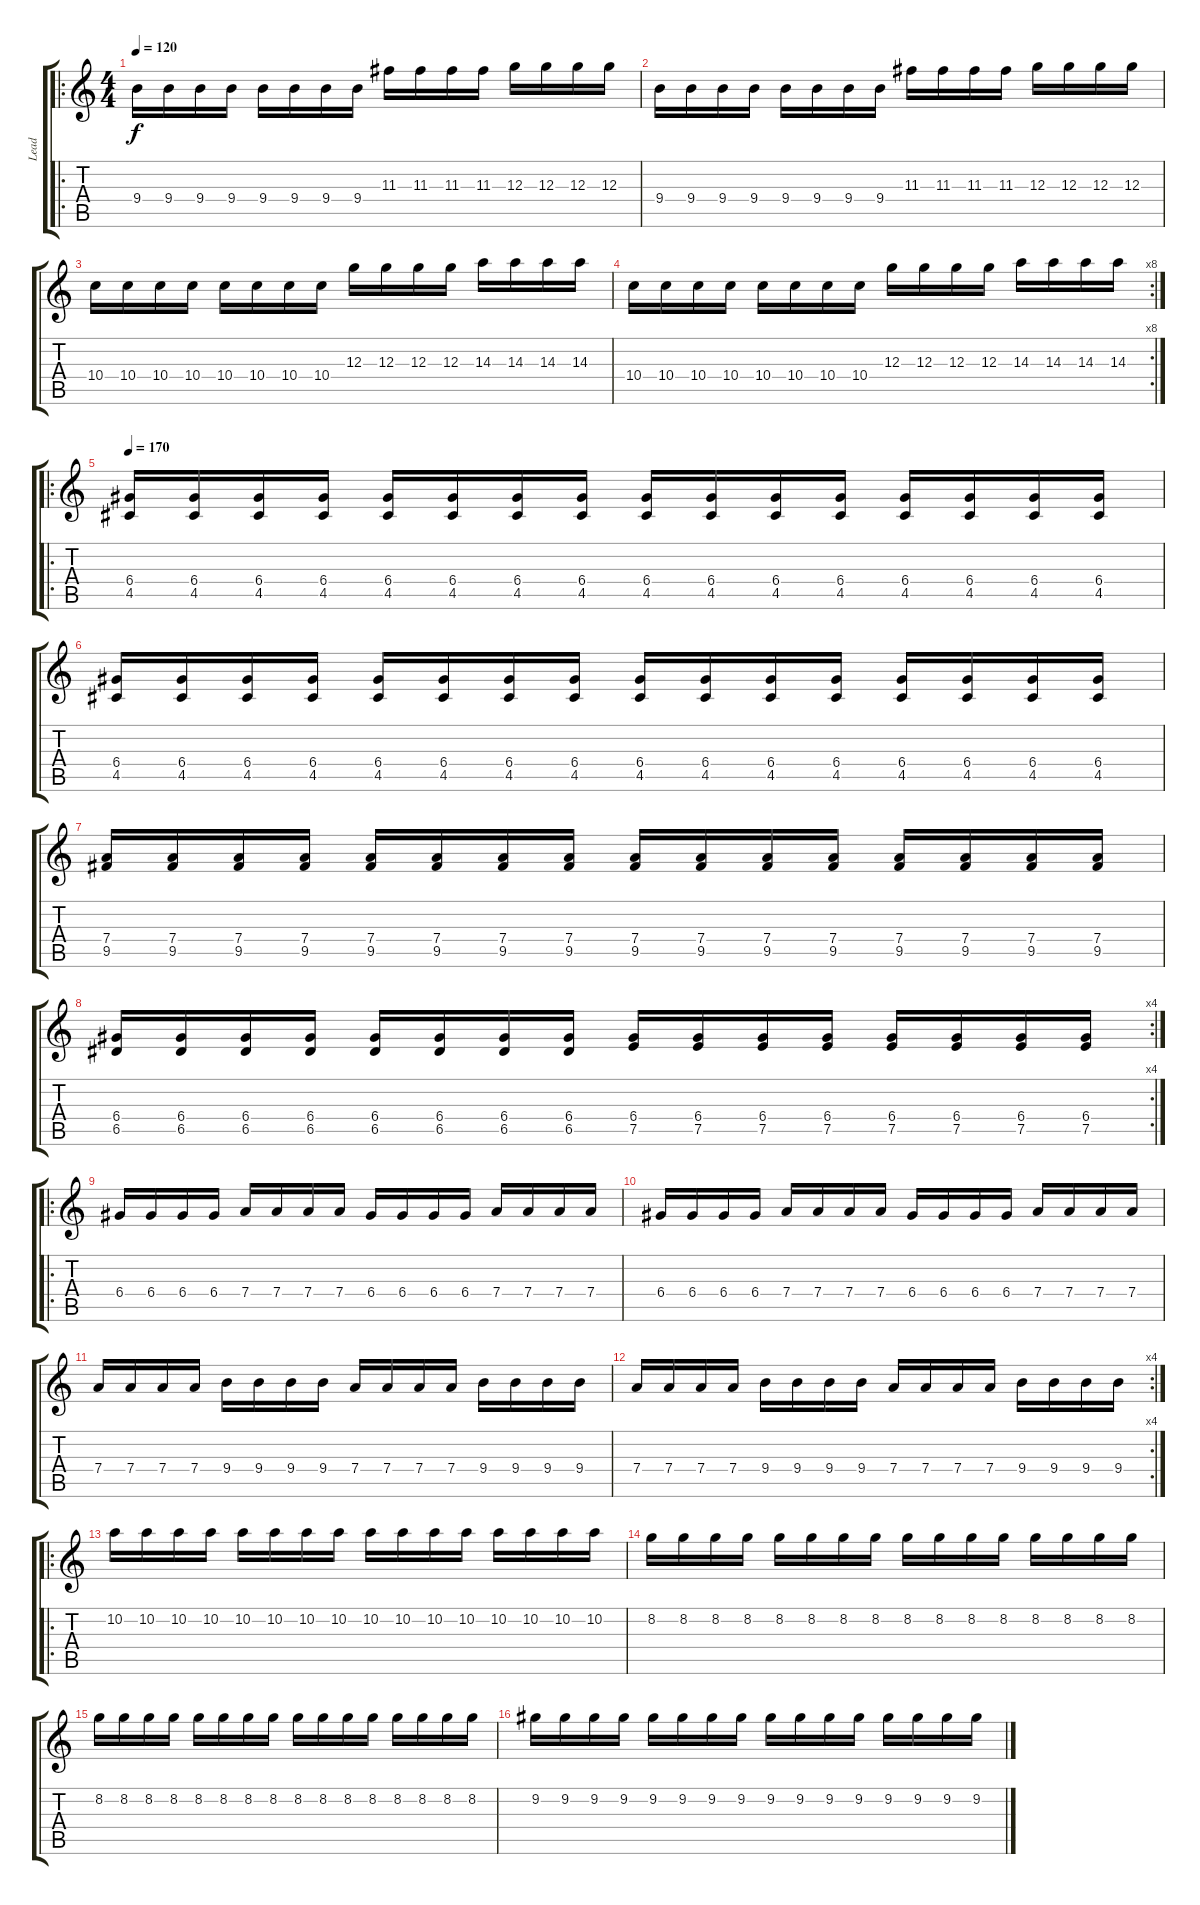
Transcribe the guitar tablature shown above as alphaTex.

\track ("Lead" "Lead") {instrument distortionguitar}
\staff {score tabs}
\tuning (E4 B3 G3 D3 A2 E2) {hide}
\ro
\ts (4 4)
\tempo 120
\clef g2
\ks c
9.4.16{dy f} 9.4.16 9.4.16 9.4.16 9.4.16 9.4.16 9.4.16 9.4.16 11.3.16 11.3.16 11.3.16 11.3.16 12.3.16 12.3.16 12.3.16 12.3.16 |
9.4.16 9.4.16 9.4.16 9.4.16 9.4.16 9.4.16 9.4.16 9.4.16 11.3.16 11.3.16 11.3.16 11.3.16 12.3.16 12.3.16 12.3.16 12.3.16 |
10.4.16 10.4.16 10.4.16 10.4.16 10.4.16 10.4.16 10.4.16 10.4.16 12.3.16 12.3.16 12.3.16 12.3.16 14.3.16 14.3.16 14.3.16 14.3.16 |
\rc 8
10.4.16 10.4.16 10.4.16 10.4.16 10.4.16 10.4.16 10.4.16 10.4.16 12.3.16 12.3.16 12.3.16 12.3.16 14.3.16 14.3.16 14.3.16 14.3.16 |
\ro
\tempo 170
(6.4 4.5).16 (6.4 4.5).16 (6.4 4.5).16 (6.4 4.5).16 (6.4 4.5).16 (6.4 4.5).16 (6.4 4.5).16 (6.4 4.5).16 (6.4 4.5).16 (6.4 4.5).16 (6.4 4.5).16 (6.4 4.5).16 (6.4 4.5).16 (6.4 4.5).16 (6.4 4.5).16 (6.4 4.5).16 |
(6.4 4.5).16 (6.4 4.5).16 (6.4 4.5).16 (6.4 4.5).16 (6.4 4.5).16 (6.4 4.5).16 (6.4 4.5).16 (6.4 4.5).16 (6.4 4.5).16 (6.4 4.5).16 (6.4 4.5).16 (6.4 4.5).16 (6.4 4.5).16 (6.4 4.5).16 (6.4 4.5).16 (6.4 4.5).16 |
(7.4 9.5).16 (7.4 9.5).16 (7.4 9.5).16 (7.4 9.5).16 (7.4 9.5).16 (7.4 9.5).16 (7.4 9.5).16 (7.4 9.5).16 (7.4 9.5).16 (7.4 9.5).16 (7.4 9.5).16 (7.4 9.5).16 (7.4 9.5).16 (7.4 9.5).16 (7.4 9.5).16 (7.4 9.5).16 |
\rc 4
(6.4 6.5).16 (6.4 6.5).16 (6.4 6.5).16 (6.4 6.5).16 (6.4 6.5).16 (6.4 6.5).16 (6.4 6.5).16 (6.4 6.5).16 (6.4 7.5).16 (6.4 7.5).16 (6.4 7.5).16 (6.4 7.5).16 (6.4 7.5).16 (6.4 7.5).16 (6.4 7.5).16 (6.4 7.5).16 |
\ro
6.4.16 6.4.16 6.4.16 6.4.16 7.4.16 7.4.16 7.4.16 7.4.16 6.4.16 6.4.16 6.4.16 6.4.16 7.4.16 7.4.16 7.4.16 7.4.16 |
6.4.16 6.4.16 6.4.16 6.4.16 7.4.16 7.4.16 7.4.16 7.4.16 6.4.16 6.4.16 6.4.16 6.4.16 7.4.16 7.4.16 7.4.16 7.4.16 |
7.4.16 7.4.16 7.4.16 7.4.16 9.4.16 9.4.16 9.4.16 9.4.16 7.4.16 7.4.16 7.4.16 7.4.16 9.4.16 9.4.16 9.4.16 9.4.16 |
\rc 4
7.4.16 7.4.16 7.4.16 7.4.16 9.4.16 9.4.16 9.4.16 9.4.16 7.4.16 7.4.16 7.4.16 7.4.16 9.4.16 9.4.16 9.4.16 9.4.16 |
\ro
10.2.16 10.2.16 10.2.16 10.2.16 10.2.16 10.2.16 10.2.16 10.2.16 10.2.16 10.2.16 10.2.16 10.2.16 10.2.16 10.2.16 10.2.16 10.2.16 |
8.2.16 8.2.16 8.2.16 8.2.16 8.2.16 8.2.16 8.2.16 8.2.16 8.2.16 8.2.16 8.2.16 8.2.16 8.2.16 8.2.16 8.2.16 8.2.16 |
8.2.16 8.2.16 8.2.16 8.2.16 8.2.16 8.2.16 8.2.16 8.2.16 8.2.16 8.2.16 8.2.16 8.2.16 8.2.16 8.2.16 8.2.16 8.2.16 |
9.2.16 9.2.16 9.2.16 9.2.16 9.2.16 9.2.16 9.2.16 9.2.16 9.2.16 9.2.16 9.2.16 9.2.16 9.2.16 9.2.16 9.2.16 9.2.16
